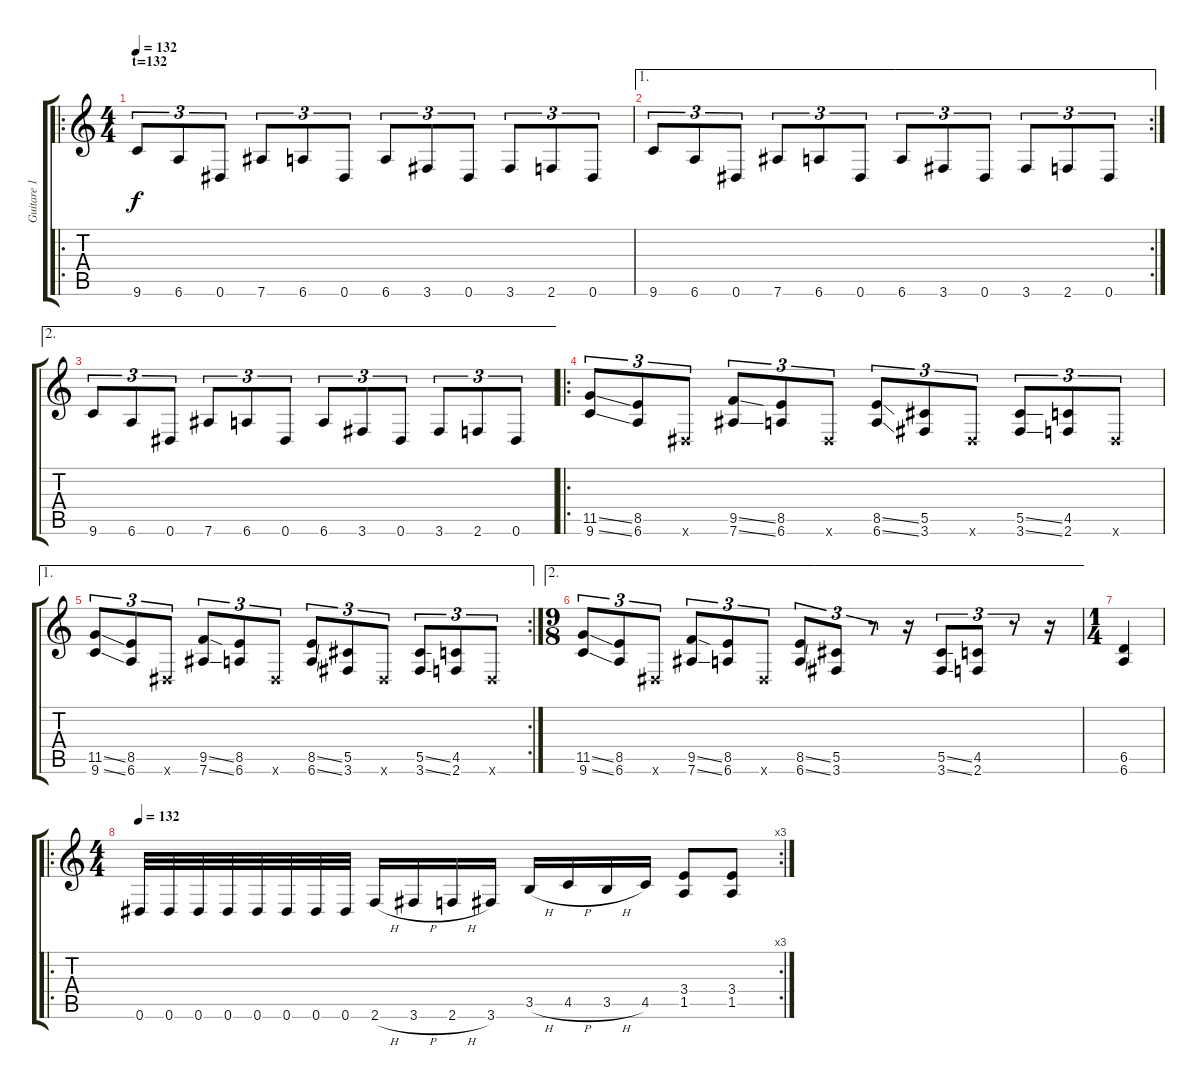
\track ("Guitare 1" "Guitare 1") {instrument distortionguitar}
\staff {score tabs}
\tuning (Eb4 Bb3 Gb3 Db3 Ab2 Eb2) {hide}
\ro
\ts (4 4)
\section ("" "t=132")
\tempo 132
\clef g2
\ks c
9.6.8{tu (3 2) dy f} 6.6.8{tu (3 2)} 0.6.8{tu (3 2)} 7.6.8{tu (3 2)} 6.6.8{tu (3 2)} 0.6.8{tu (3 2)} 6.6.8{tu (3 2)} 3.6.8{tu (3 2)} 0.6.8{tu (3 2)} 3.6.8{tu (3 2)} 2.6.8{tu (3 2)} 0.6.8{tu (3 2)} |
\ae 1
\rc 2
9.6.8{tu (3 2)} 6.6.8{tu (3 2)} 0.6.8{tu (3 2)} 7.6.8{tu (3 2)} 6.6.8{tu (3 2)} 0.6.8{tu (3 2)} 6.6.8{tu (3 2)} 3.6.8{tu (3 2)} 0.6.8{tu (3 2)} 3.6.8{tu (3 2)} 2.6.8{tu (3 2)} 0.6.8{tu (3 2)} |
\ae 2
9.6.8{tu (3 2)} 6.6.8{tu (3 2)} 0.6.8{tu (3 2)} 7.6.8{tu (3 2)} 6.6.8{tu (3 2)} 0.6.8{tu (3 2)} 6.6.8{tu (3 2)} 3.6.8{tu (3 2)} 0.6.8{tu (3 2)} 3.6.8{tu (3 2)} 2.6.8{tu (3 2)} 0.6.8{tu (3 2)} |
\ro
(11.5{ss} 9.6{ss}).8{tu (3 2)} (8.5 6.6).8{tu (3 2)} 0.6{x}.8{tu (3 2)} (9.5{ss} 7.6{ss}).8{tu (3 2)} (8.5 6.6).8{tu (3 2)} 0.6{x}.8{tu (3 2)} (8.5{ss} 6.6{ss}).8{tu (3 2)} (5.5 3.6).8{tu (3 2)} 0.6{x}.8{tu (3 2)} (5.5{ss} 3.6{ss}).8{tu (3 2)} (4.5 2.6).8{tu (3 2)} 0.6{x}.8{tu (3 2)} |
\ae 1
\rc 2
(11.5{ss} 9.6{ss}).8{tu (3 2)} (8.5 6.6).8{tu (3 2)} 0.6{x}.8{tu (3 2)} (9.5{ss} 7.6{ss}).8{tu (3 2)} (8.5 6.6).8{tu (3 2)} 0.6{x}.8{tu (3 2)} (8.5{ss} 6.6{ss}).8{tu (3 2)} (5.5 3.6).8{tu (3 2)} 0.6{x}.8{tu (3 2)} (5.5{ss} 3.6{ss}).8{tu (3 2)} (4.5 2.6).8{tu (3 2)} 0.6{x}.8{tu (3 2)} |
\ae 2
\ts (9 8)
(11.5{ss} 9.6{ss}).8{tu (3 2)} (8.5 6.6).8{tu (3 2)} 0.6{x}.8{tu (3 2)} (9.5{ss} 7.6{ss}).8{tu (3 2)} (8.5 6.6).8{tu (3 2)} 0.6{x}.8{tu (3 2)} (8.5{ss} 6.6{ss}).8{tu (3 2)} (5.5 3.6).8{tu (3 2)} r.8{tu (3 2)} r.16 (5.5{ss} 3.6{ss}).8{tu (3 2)} (4.5 2.6).8{tu (3 2)} r.8{tu (3 2)} r.16 |
\ts (1 4)
(6.5 6.6).4 |
\ro
\rc 3
\ts (4 4)
\tempo 132
0.6.32 0.6.32 0.6.32 0.6.32 0.6.32 0.6.32 0.6.32 0.6.32 2.6{h}.16 3.6{h}.16 2.6{h}.16 3.6.16 3.5{h}.16 4.5{h}.16 3.5{h}.16 4.5.16 (3.4 1.5).8 (3.4 1.5).8
